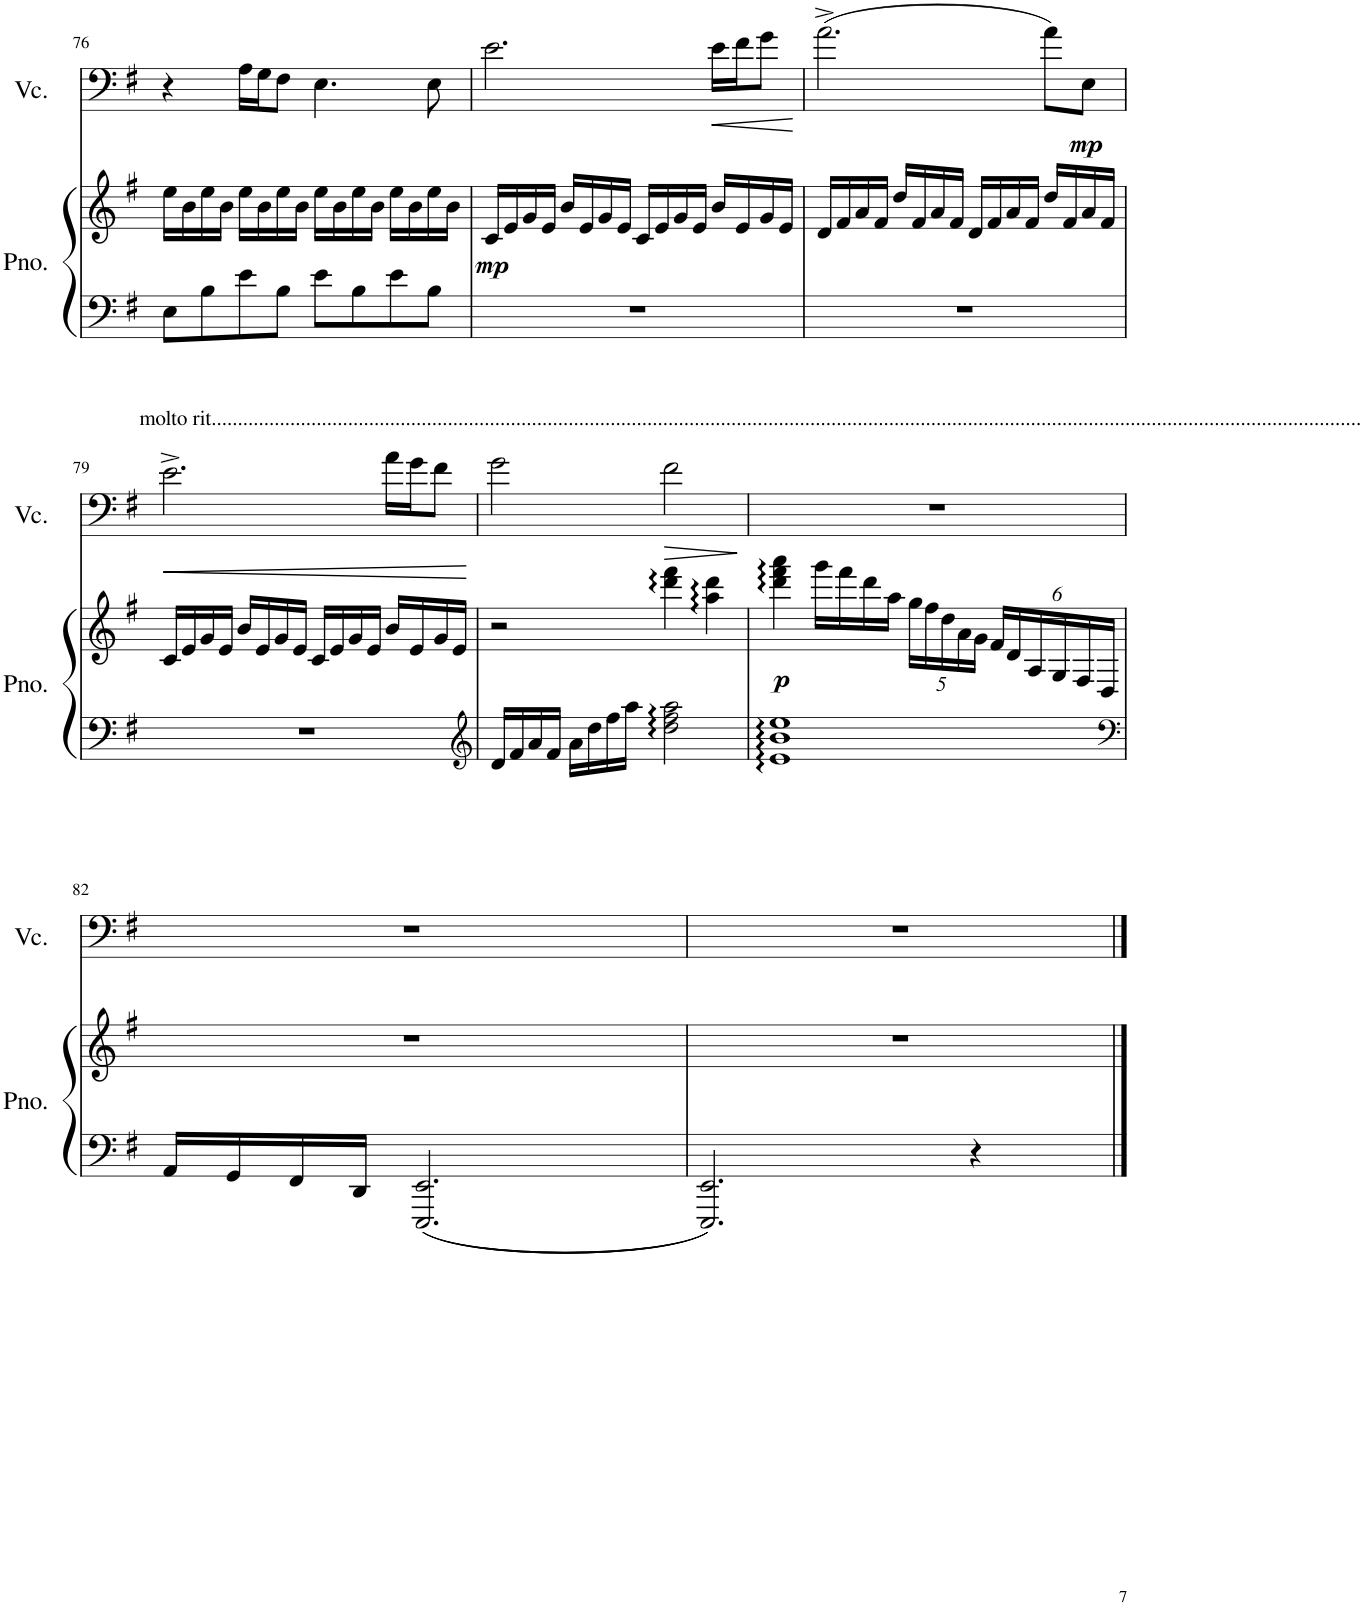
**kern	**kern	**dynam	**kern	**dynam
*part2	*part2	*part2	*part1	*part1
*staff3	*staff2	*staff2/3	*staff1	*staff1
*I"피아노	*	*	*I"Violoncello	*
*	*	*	*I'Vc.	*
!!LO:PB:g=z
*clefF4	*clefG2	*	*clefF4	*
*k[f#]	*k[f#]	*	*k[f#]	*
*M4/4	*M4/4	*	*M4/4	*
=76	=76	=76	=76	=76
8E\L	16ee\LL	.	4r	.
.	16b\	.	.	.
8B\	16ee\	.	.	.
.	16b\JJ	.	.	.
8e\	16ee\LL	.	16A\LL	.
.	16b\	.	16G\J	.
8B\J	16ee\	.	8F#\J	.
.	16b\JJ	.	.	.
8e\L	16ee\LL	.	4.E\	.
.	16b\	.	.	.
8B\	16ee\	.	.	.
.	16b\JJ	.	.	.
8e\	16ee\LL	.	.	.
.	16b\	.	.	.
8B\J	16ee\	.	8E\	.
.	16b\JJ	.	.	.
=77	=77	=77	=77	=77
!	!	!LO:DY:b	!	!
1r	16c/LL	mp	2.e\	.
.	16e/	.	.	.
.	16g/	.	.	.
.	16e/JJ	.	.	.
.	16b/LL	.	.	.
.	16e/	.	.	.
.	16g/	.	.	.
.	16e/JJ	.	.	.
.	16c/LL	.	.	.
.	16e/	.	.	.
.	16g/	.	.	.
.	16e/JJ	.	.	.
!	!	!	!	!LO:HP:b
.	16b/LL	.	16e\LL	<
.	16e/	.	16f#\J	.
.	16g/	.	8g\J	.
.	16e/JJ	.	.	.
.	.	.	.	[
=78	=78	=78	=78	=78
1r	16d/LL	.	(2.a^\	.
.	16f#/	.	.	.
.	16a/	.	.	.
.	16f#/JJ	.	.	.
.	16dd/LL	.	.	.
.	16f#/	.	.	.
.	16a/	.	.	.
.	16f#/JJ	.	.	.
.	16d/LL	.	.	.
.	16f#/	.	.	.
.	16a/	.	.	.
.	16f#/JJ	.	.	.
.	16dd/LL	.	8a\L)	.
.	16f#/	.	.	.
!	!	!	!	!LO:DY:b
.	16a/	.	8E\J	mp
.	16f#/JJ	.	.	.
!!LO:LB:g=z
=79	=79	=79	=79	=79
!	!	!	!LO:TX:a:t=molto rit...........................................................................................................................................................................................................................	!
!	!	!	!	!LO:HP:b
1r	16c/LL	.	2.e^\	<
.	16e/	.	.	.
.	16g/	.	.	.
.	16e/JJ	.	.	.
.	16b/LL	.	.	.
.	16e/	.	.	.
.	16g/	.	.	.
.	16e/JJ	.	.	.
.	16c/LL	.	.	.
.	16e/	.	.	.
.	16g/	.	.	.
.	16e/JJ	.	.	.
.	16b/LL	.	16a\LL	.
.	16e/	.	16g\J	.
.	16g/	.	8f#\J	.
.	16e/JJ	.	.	.
.	.	.	.	[
=80	=80	=80	=80	=80
*clefG2	*	*	*	*
16d/LL	2r	.	2g\	.
16f#/	.	.	.	.
16a/	.	.	.	.
16f#/JJ	.	.	.	.
16a\LL	.	.	.	.
16dd\	.	.	.	.
16ff#\	.	.	.	.
16aa\JJ	.	.	.	.
!	!	!	!	!LO:HP:b
2dd\ 2ff#\ 2aa\	4ddd\ 4fff#\	.	2f#\	>
.	4aa\ 4ddd\	.	.	.
.	.	.	.	]
=81	=81	=81	=81	=81
!	!	!LO:DY:b	!	!
1e 1b 1ee	4ddd\ 4fff#\ 4aaa\	p	1r	.
.	16ggg\LL	.	.	.
.	16fff#\	.	.	.
.	16ddd\	.	.	.
.	16aa\JJ	.	.	.
*	*Xbrackettup	*	*	*
.	20gg\LL	.	.	.
.	20ff#\	.	.	.
.	20dd\	.	.	.
.	20a\	.	.	.
.	20g\JJ	.	.	.
.	24f#/LL	.	.	.
.	24d/	.	.	.
.	24A/	.	.	.
.	24G/	.	.	.
.	24F#/	.	.	.
.	24D/JJ	.	.	.
!!LO:LB:g=z
=82	=82	=82	=82	=82
*clefF4	*	*	*	*
16AA/LL	1r	.	1r	.
16GG/	.	.	.	.
16FF#/	.	.	.	.
16DD/JJ	.	.	.	.
2.EEE/ 2.EE/	.	.	.	.
=83	=83	=83	=83	=83
2.EEE/ 2.EE/	1r	.	1r	.
4r	.	.	.	.
==	==	==	==	==
*-	*-	*-	*-	*-
